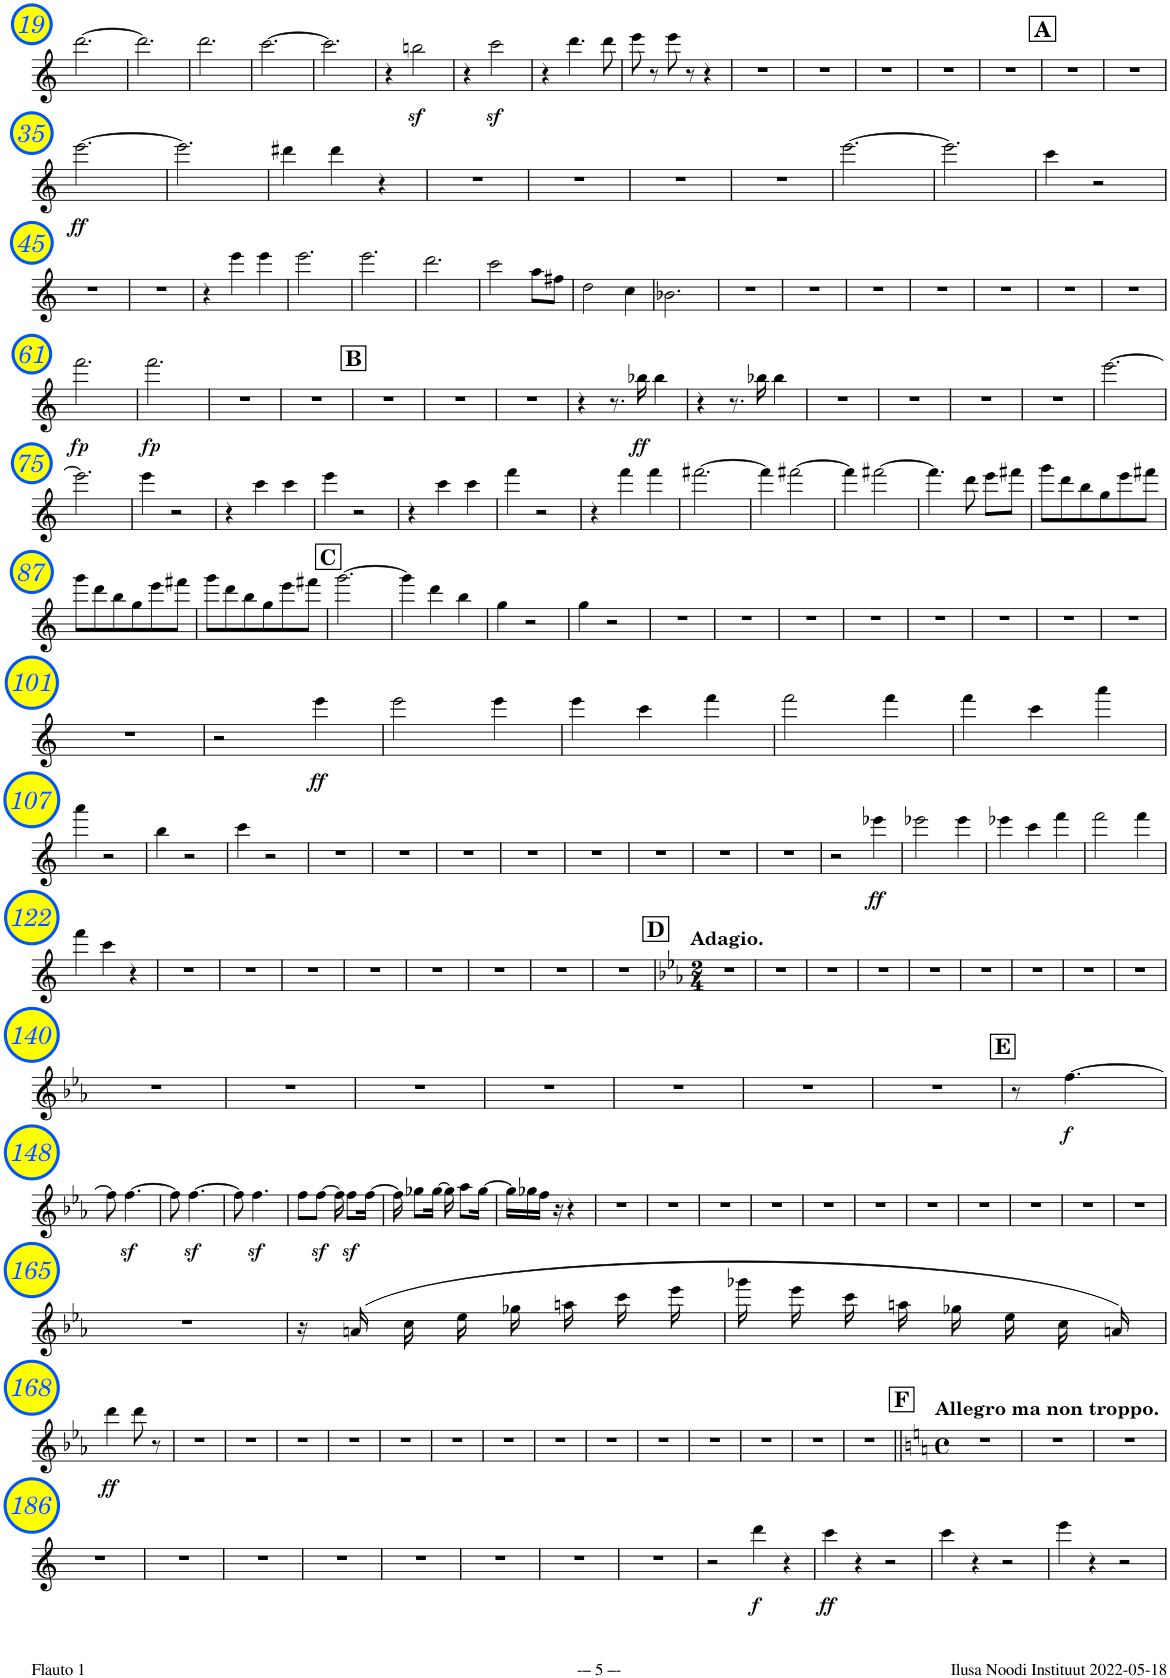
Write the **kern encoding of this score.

**kern	**dynam
*part1	*part1
*staff1	*staff1
*I"Flute	*
*I'Fl	*
!!LO:PB:g=z
*clefG2	*
*k[]	*
*M3/4	*
=19	=19
[2.ddd\	.
=20	=20
2.ddd\]	.
=21	=21
2.ddd\	.
=22	=22
[2.ccc\	.
=23	=23
2.ccc\]	.
=24	=24
4r	.
2bbnz<\	.
=25	=25
4r	.
2cccz<\	.
=26	=26
4r	.
4.ddd\	.
8ddd\	.
=27	=27
8eee\	.
8r	.
8eee\	.
8r	.
4r	.
=28	=28
2.r	.
=29	=29
2.r	.
=30	=30
2.r	.
=31	=31
2.r	.
=32	=32
2.r	.
!!LO:REH:place=s1:a:B:cj:fs=14:t=A
=33	=33
2.r	.
=34	=34
2.r	.
!!LO:LB:g=z
=35	=35
!	!LO:DY:b
[2.eee\	ff
=36	=36
2.eee\]	.
=37	=37
4ddd#X\	.
4ddd#\	.
4r	.
=38	=38
2.r	.
=39	=39
2.r	.
=40	=40
2.r	.
=41	=41
2.r	.
=42	=42
[2.eee\	.
=43	=43
2.eee\]	.
=44	=44
4ccc\	.
2r	.
!!LO:LB:g=z
=45	=45
2.r	.
=46	=46
2.r	.
=47	=47
4r	.
4eee\	.
4eee\	.
=48	=48
2.eee\	.
=49	=49
2.eee\	.
=50	=50
2.ddd\	.
=51	=51
2ccc\	.
8aa\L	.
8ff#X\J	.
=52	=52
2dd\	.
4cc\	.
=53	=53
2.b-X\	.
=54	=54
2.r	.
=55	=55
2.r	.
=56	=56
2.r	.
=57	=57
2.r	.
=58	=58
2.r	.
=59	=59
2.r	.
=60	=60
2.r	.
!!LO:LB:g=z
=61	=61
!	!LO:DY:b
2.fff\	fp
=62	=62
!	!LO:DY:b
2.fff\	fp
=63	=63
2.r	.
=64	=64
2.r	.
!!LO:REH:place=s1:a:B:cj:fs=14:t=B
=65	=65
2.r	.
=66	=66
2.r	.
=67	=67
2.r	.
=68	=68
4r	.
8.r	.
!	!LO:DY:b
16bb-X\	ff
4bb-\	.
=69	=69
4r	.
8.r	.
16bb-X\	.
4bb-\	.
=70	=70
2.r	.
=71	=71
2.r	.
=72	=72
2.r	.
=73	=73
2.r	.
=74	=74
[2.eee\	.
!!LO:LB:g=z
=75	=75
2.eee\]	.
=76	=76
4eee\	.
2r	.
=77	=77
4r	.
4ccc\	.
4ccc\	.
=78	=78
4eee\	.
2r	.
=79	=79
4r	.
4ccc\	.
4ccc\	.
=80	=80
4fff\	.
2r	.
=81	=81
4r	.
4fff\	.
4fff\	.
=82	=82
[2.fff#X\	.
=83	=83
4fff#\]	.
[2fff#X\	.
=84	=84
4fff#\]	.
[2fff#X\	.
=85	=85
4.fff#\]	.
8ddd\	.
8eee\L	.
8fff#X\J	.
=86	=86
8ggg\L	.
8ddd\	.
8bb\	.
8gg\	.
8eee\	.
8fff#X\J	.
!!LO:LB:g=z
=87	=87
8ggg\L	.
8ddd\	.
8bb\	.
8gg\	.
8eee\	.
8fff#X\J	.
=88	=88
8ggg\L	.
8ddd\	.
8bb\	.
8gg\	.
8eee\	.
8fff#X\J	.
!!LO:REH:place=s1:a:B:cj:fs=14:t=C
=89	=89
[2.ggg\	.
=90	=90
4ggg\]	.
4ddd\	.
4bb\	.
=91	=91
4gg\	.
2r	.
=92	=92
4gg\	.
2r	.
=93	=93
2.r	.
=94	=94
2.r	.
=95	=95
2.r	.
=96	=96
2.r	.
=97	=97
2.r	.
=98	=98
2.r	.
=99	=99
2.r	.
=100	=100
2.r	.
!!LO:LB:g=z
=101	=101
2.r	.
=102	=102
2r	.
!	!LO:DY:b
4eee\	ff
=103	=103
2eee\	.
4eee\	.
=104	=104
4eee\	.
4ccc\	.
4fff\	.
=105	=105
2fff\	.
4fff\	.
=106	=106
4fff\	.
4ccc\	.
4aaa\	.
!!LO:LB:g=z
=107	=107
4aaa\	.
2r	.
=108	=108
4bb\	.
2r	.
=109	=109
4ccc\	.
2r	.
=110	=110
2.r	.
=111	=111
2.r	.
=112	=112
2.r	.
=113	=113
2.r	.
=114	=114
2.r	.
=115	=115
2.r	.
=116	=116
2.r	.
=117	=117
2.r	.
=118	=118
2r	.
!	!LO:DY:b
4eee-X\	ff
=119	=119
2eee-X\	.
4eee-\	.
=120	=120
4eee-X\	.
4ccc\	.
4fff\	.
=121	=121
2fff\	.
4fff\	.
!!LO:LB:g=z
=122	=122
4fff\	.
4ccc\	.
4r	.
=123	=123
2.r	.
=124	=124
2.r	.
=125	=125
2.r	.
=126	=126
2.r	.
=127	=127
2.r	.
=128	=128
2.r	.
=129	=129
2.r	.
=130	=130
2.r	.
=131	=131
!!LO:REH:place=s1:a:B:cj:fs=14:t=D
*k[b-e-a-]	*
*M2/4	*
!LO:TX:a:B:t=Adagio.	!
2r	.
=132	=132
2r	.
=133	=133
2r	.
=134	=134
2r	.
=135	=135
2r	.
=136	=136
2r	.
=137	=137
2r	.
=138	=138
2r	.
=139	=139
2r	.
!!LO:LB:g=z
=140	=140
2r	.
=141	=141
2r	.
=142	=142
2r	.
=143	=143
2r	.
=144	=144
2r	.
=145	=145
2r	.
=146	=146
2r	.
!!LO:REH:place=s1:a:B:cj:fs=14:t=E
=147	=147
8r	.
!	!LO:DY:b
[4.ff\	f
!!LO:LB:g=z
=148	=148
8ff\]	.
[4.ffz<\	.
=149	=149
8ff\]	.
[4.ffz<\	.
=150	=150
8ff\]	.
4.ffz<\	.
=151	=151
8ff\L	.
[8ffz<\J	.
16ff\]	.
8ffz<\L	.
[16ff\Jk	.
=152	=152
16ff\]	.
8gg-X\L	.
[16gg-\Jk	.
16gg-\]	.
8aa-\L	.
[16gg-\Jk	.
=153	=153
16gg-\LL]	.
16gg-X\	.
16ff\JJ	.
16r	.
4r	.
=154	=154
2r	.
=155	=155
2r	.
=156	=156
2r	.
=157	=157
2r	.
=158	=158
2r	.
=159	=159
2r	.
=160	=160
2r	.
=161	=161
2r	.
=162	=162
2r	.
=163	=163
2r	.
=164	=164
2r	.
!!LO:LB:g=z
=165	=165
2r	.
=166	=166
16r	.
(16an/	.
16cc\	.
16ee-\	.
16gg-X\	.
16aan\	.
16ccc\	.
16eee-\	.
=167	=167
16ggg-X\	.
16eee-\	.
16ccc\	.
16aan\	.
16gg-X\	.
16ee-\	.
16cc\	.
16an/)	.
!!LO:LB:g=z
=168	=168
!	!LO:DY:b
4ddd\	ff
8ddd\	.
8r	.
=169	=169
2r	.
=170	=170
2r	.
=171	=171
2r	.
=172	=172
2r	.
=173	=173
2r	.
=174	=174
2r	.
=175	=175
2r	.
=176	=176
2r	.
=177	=177
2r	.
=178	=178
2r	.
=179	=179
2r	.
=180	=180
2r	.
=181	=181
2r	.
=182	=182
2r	.
=183||	=183||
!!LO:REH:place=s1:a:B:cj:fs=14:t=F
*k[]	*
*M4/4	*
*met(c)	*
!LO:TX:a:B:t=Allegro ma non troppo.	!
1r	.
=184	=184
1r	.
=185	=185
1r	.
!!LO:LB:g=z
=186	=186
1r	.
=187	=187
1r	.
=188	=188
1r	.
=189	=189
1r	.
=190	=190
1r	.
=191	=191
1r	.
=192	=192
1r	.
=193	=193
1r	.
=194	=194
2r	.
!	!LO:DY:b
4ddd\	f
4r	.
=195	=195
!	!LO:DY:b
4ccc\	ff
4r	.
2r	.
=196	=196
4ccc\	.
4r	.
2r	.
=197	=197
4eee\	.
4r	.
2r	.
=	=
*-	*-
